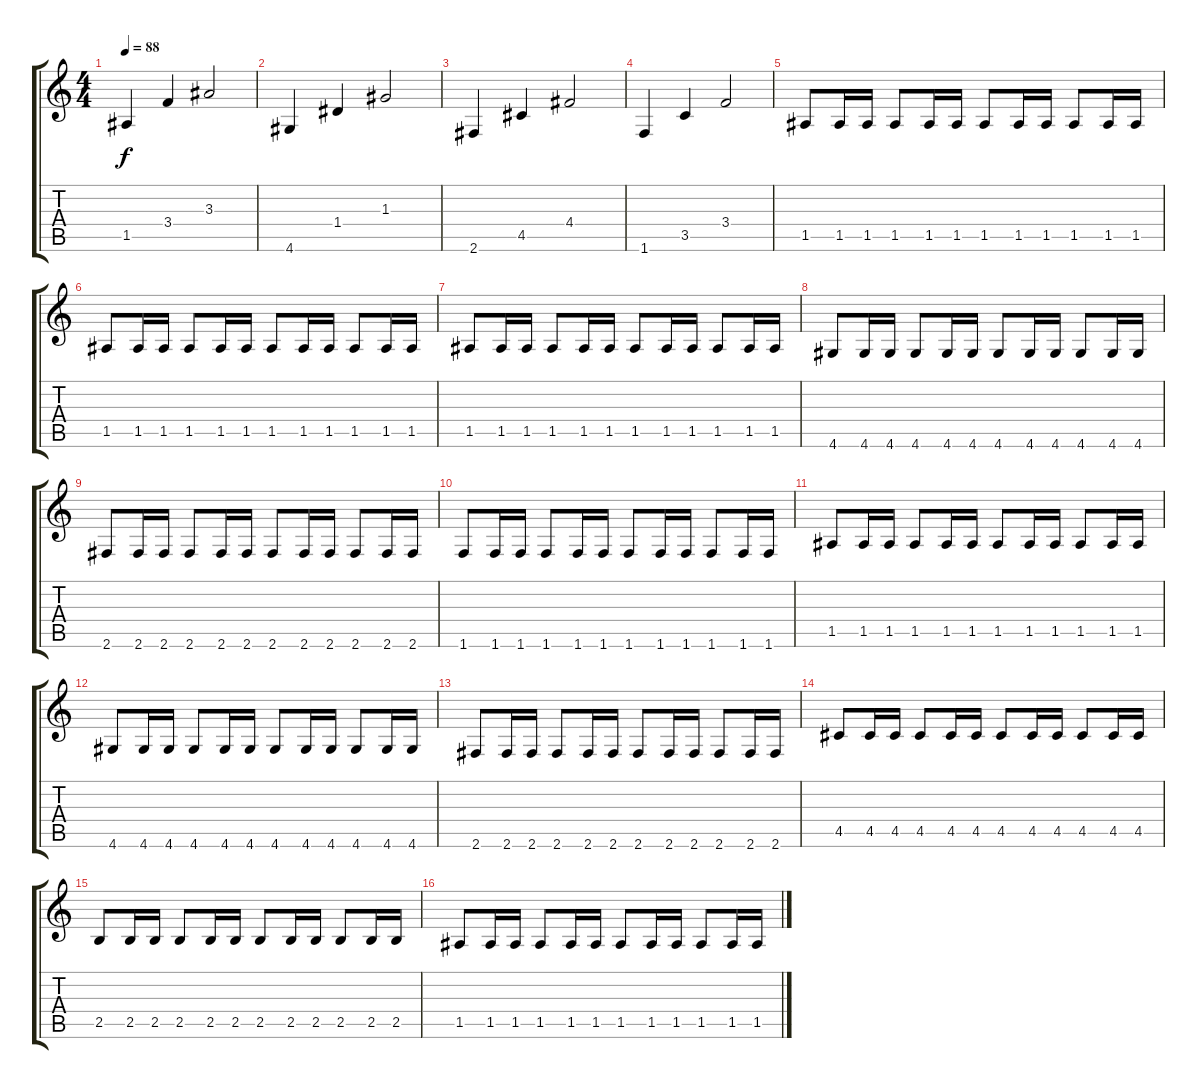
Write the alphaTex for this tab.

\track "" {instrument acousticguitarnylon}
\staff {score tabs}
\tuning (E4 B3 G3 D3 A2 E2) {hide}
\ts (4 4)
\tempo 88
\clef g2
\ks c
1.5.4{dy f instrument acousticguitarnylon} 3.4.4 3.3.2 |
4.6.4 1.4.4 1.3.2 |
2.6.4 4.5.4 4.4.2 |
1.6.4 3.5.4 3.4.2 |
1.5.8 1.5.16 1.5.16 1.5.8 1.5.16 1.5.16 1.5.8 1.5.16 1.5.16 1.5.8 1.5.16 1.5.16 |
1.5.8 1.5.16 1.5.16 1.5.8 1.5.16 1.5.16 1.5.8 1.5.16 1.5.16 1.5.8 1.5.16 1.5.16 |
1.5.8 1.5.16 1.5.16 1.5.8 1.5.16 1.5.16 1.5.8 1.5.16 1.5.16 1.5.8 1.5.16 1.5.16 |
4.6.8 4.6.16 4.6.16 4.6.8 4.6.16 4.6.16 4.6.8 4.6.16 4.6.16 4.6.8 4.6.16 4.6.16 |
2.6.8 2.6.16 2.6.16 2.6.8 2.6.16 2.6.16 2.6.8 2.6.16 2.6.16 2.6.8 2.6.16 2.6.16 |
1.6.8 1.6.16 1.6.16 1.6.8 1.6.16 1.6.16 1.6.8 1.6.16 1.6.16 1.6.8 1.6.16 1.6.16 |
1.5.8 1.5.16 1.5.16 1.5.8 1.5.16 1.5.16 1.5.8 1.5.16 1.5.16 1.5.8 1.5.16 1.5.16 |
4.6.8 4.6.16 4.6.16 4.6.8 4.6.16 4.6.16 4.6.8 4.6.16 4.6.16 4.6.8 4.6.16 4.6.16 |
2.6.8 2.6.16 2.6.16 2.6.8 2.6.16 2.6.16 2.6.8 2.6.16 2.6.16 2.6.8 2.6.16 2.6.16 |
4.5.8 4.5.16 4.5.16 4.5.8 4.5.16 4.5.16 4.5.8 4.5.16 4.5.16 4.5.8 4.5.16 4.5.16 |
2.5.8 2.5.16 2.5.16 2.5.8 2.5.16 2.5.16 2.5.8 2.5.16 2.5.16 2.5.8 2.5.16 2.5.16 |
1.5.8 1.5.16 1.5.16 1.5.8 1.5.16 1.5.16 1.5.8 1.5.16 1.5.16 1.5.8 1.5.16 1.5.16
